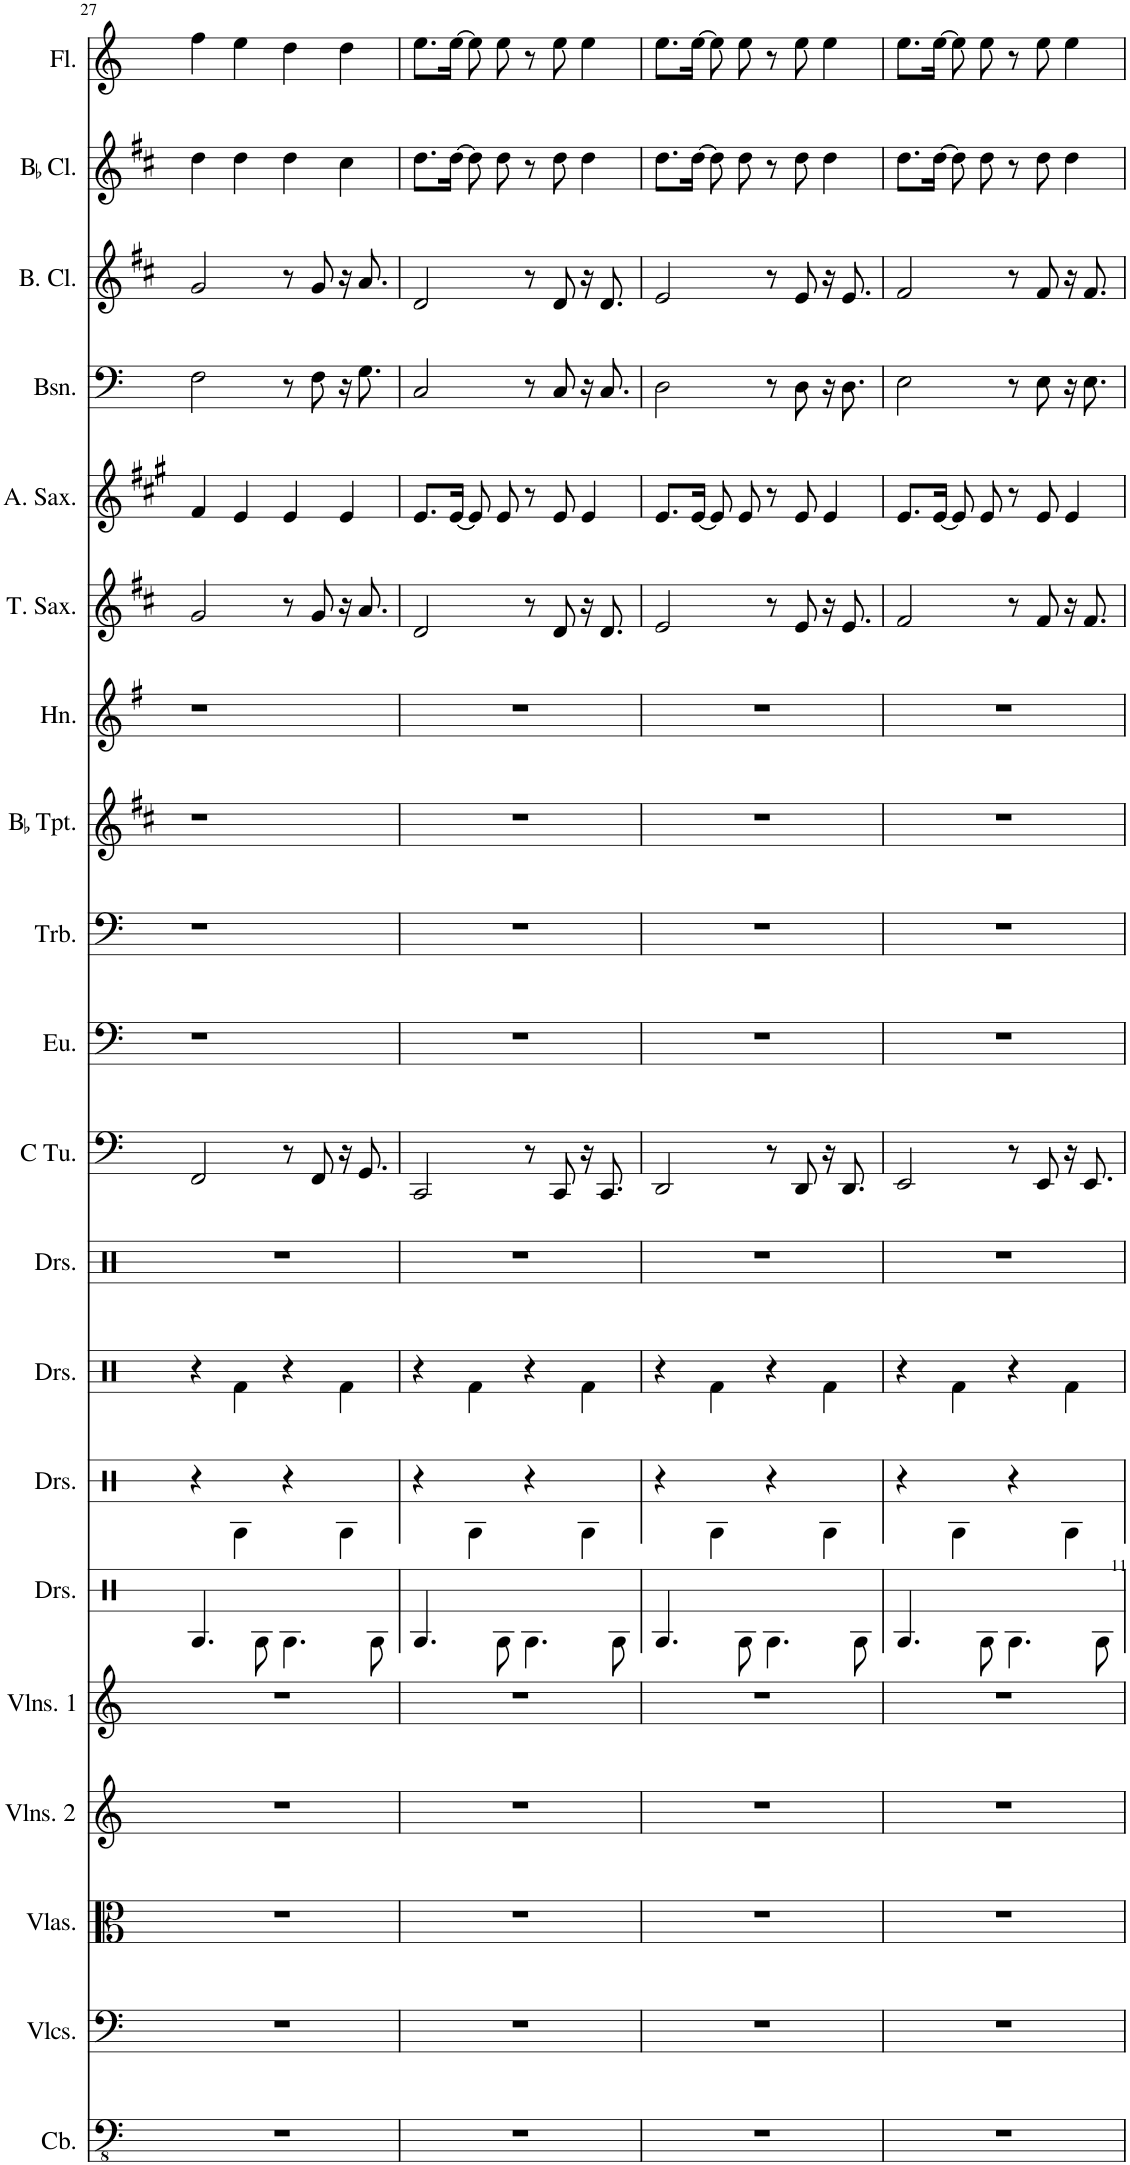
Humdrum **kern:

**kern	**kern	**kern	**kern	**kern	**kern	**kern	**kern	**kern	**kern	**kern	**kern	**kern	**kern	**kern	**kern	**kern	**kern	**kern	**kern
*part20	*part19	*part18	*part17	*part16	*part15	*part14	*part13	*part12	*part11	*part10	*part9	*part8	*part7	*part6	*part5	*part4	*part3	*part2	*part1
*staff20	*staff19	*staff18	*staff17	*staff16	*staff15	*staff14	*staff13	*staff12	*staff11	*staff10	*staff9	*staff8	*staff7	*staff6	*staff5	*staff4	*staff3	*staff2	*staff1
*I"Contrabass	*I"Violoncellos	*I"Violas	*I"Violins 2	*I"Violins 1	*I"Drumset 3 lines	*I"Drumset	*I"Drumset	*I"Drumset	*I"C Tuba	*I"Euphonium	*I"Trombone	*I"BaccidentalFlat Trumpet	*I"Horn	*I"Tenor Saxophone	*I"Alto Saxophone	*I"Bassoon	*I"Bass Clarinet	*I"BaccidentalFlat Clarinet	*I"Flute
*I'Cb.	*I'Vlcs.	*I'Vlas.	*I'Vlns. 2	*I'Vlns. 1	*I'Drs.	*I'Drs.	*I'Drs.	*I'Drs.	*I'C Tu.	*I'Eu.	*I'Trb.	*I'BaccidentalFlat Tpt.	*I'Hn.	*I'T. Sax.	*I'A. Sax.	*I'Bsn.	*I'B. Cl.	*I'BaccidentalFlat Cl.	*I'Fl.
!!LO:PB:g=z
*clefFv4	*clefF4	*clefC3	*clefG2	*clefG2	*clefX	*clefX	*clefX	*clefX	*clefF4	*clefF4	*clefF4	*clefG2	*clefG2	*clefG2	*clefG2	*clefF4	*clefG2	*clefG2	*clefG2
*Trd7c12	*	*	*	*	*	*	*	*	*	*	*	*Trd1c2	*Trd4c7	*Trd8c14	*Trd5c9	*	*Trd8c14	*Trd1c2	*
*k[]	*k[]	*k[]	*k[]	*k[]	*k[]	*k[]	*k[]	*k[]	*k[]	*k[]	*k[]	*k[f#c#]	*k[f#]	*k[f#c#]	*k[f#c#g#]	*k[]	*k[f#c#]	*k[f#c#]	*k[]
*M4/4	*M4/4	*M4/4	*M4/4	*M4/4	*	*M4/4	*M4/4	*M4/4	*M4/4	*M4/4	*M4/4	*M4/4	*M4/4	*M4/4	*M4/4	*M4/4	*M4/4	*M4/4	*M4/4
=27	=27	=27	=27	=27	=27	=27	=27	=27	=27	=27	=27	=27	=27	=27	=27	=27	=27	=27	=27
1r	1r	1r	1r	1r	4.Rd/	4r	4r	1r	2FF/	1r	1r	1r	1r	2g/	4f#/	2F\	2g/	4dd\	4ff\
.	.	.	.	.	.	4Rd\	4Rf\	.	.	.	.	.	.	.	4e/	.	.	4dd\	4ee\
.	.	.	.	.	8Rd\	.	.	.	.	.	.	.	.	.	.	.	.	.	.
.	.	.	.	.	4.Rd\	4r	4r	.	8r	.	.	.	.	8r	4e/	8r	8r	4dd\	4dd\
.	.	.	.	.	.	.	.	.	8FF/	.	.	.	.	8g/	.	8F\	8g/	.	.
.	.	.	.	.	.	4Rd\	4Rf\	.	16r	.	.	.	.	16r	4e/	16r	16r	4cc#\	4dd\
.	.	.	.	.	.	.	.	.	8.GG/	.	.	.	.	8.a/	.	8.G\	8.a/	.	.
.	.	.	.	.	8Rd\	.	.	.	.	.	.	.	.	.	.	.	.	.	.
=28	=28	=28	=28	=28	=28	=28	=28	=28	=28	=28	=28	=28	=28	=28	=28	=28	=28	=28	=28
1r	1r	1r	1r	1r	4.Rd/	4r	4r	1r	2CC/	1r	1r	1r	1r	2d/	8.e/L	2C/	2d/	8.dd\L	8.ee\L
.	.	.	.	.	.	.	.	.	.	.	.	.	.	.	[16e/Jk	.	.	[16dd\Jk	[16ee\Jk
.	.	.	.	.	.	4Rd\	4Rf\	.	.	.	.	.	.	.	8e/]	.	.	8dd\]	8ee\]
.	.	.	.	.	8Rd\	.	.	.	.	.	.	.	.	.	8e/	.	.	8dd\	8ee\
.	.	.	.	.	4.Rd\	4r	4r	.	8r	.	.	.	.	8r	8r	8r	8r	8r	8r
.	.	.	.	.	.	.	.	.	8CC/	.	.	.	.	8d/	8e/	8C/	8d/	8dd\	8ee\
.	.	.	.	.	.	4Rd\	4Rf\	.	16r	.	.	.	.	16r	4e/	16r	16r	4dd\	4ee\
.	.	.	.	.	.	.	.	.	8.CC/	.	.	.	.	8.d/	.	8.C/	8.d/	.	.
.	.	.	.	.	8Rd\	.	.	.	.	.	.	.	.	.	.	.	.	.	.
=29	=29	=29	=29	=29	=29	=29	=29	=29	=29	=29	=29	=29	=29	=29	=29	=29	=29	=29	=29
1r	1r	1r	1r	1r	4.Rd/	4r	4r	1r	2DD/	1r	1r	1r	1r	2e/	8.e/L	2D\	2e/	8.dd\L	8.ee\L
.	.	.	.	.	.	.	.	.	.	.	.	.	.	.	[16e/Jk	.	.	[16dd\Jk	[16ee\Jk
.	.	.	.	.	.	4Rd\	4Rf\	.	.	.	.	.	.	.	8e/]	.	.	8dd\]	8ee\]
.	.	.	.	.	8Rd\	.	.	.	.	.	.	.	.	.	8e/	.	.	8dd\	8ee\
.	.	.	.	.	4.Rd\	4r	4r	.	8r	.	.	.	.	8r	8r	8r	8r	8r	8r
.	.	.	.	.	.	.	.	.	8DD/	.	.	.	.	8e/	8e/	8D\	8e/	8dd\	8ee\
.	.	.	.	.	.	4Rd\	4Rf\	.	16r	.	.	.	.	16r	4e/	16r	16r	4dd\	4ee\
.	.	.	.	.	.	.	.	.	8.DD/	.	.	.	.	8.e/	.	8.D\	8.e/	.	.
.	.	.	.	.	8Rd\	.	.	.	.	.	.	.	.	.	.	.	.	.	.
=30	=30	=30	=30	=30	=30	=30	=30	=30	=30	=30	=30	=30	=30	=30	=30	=30	=30	=30	=30
1r	1r	1r	1r	1r	4.Rd/	4r	4r	1r	2EE/	1r	1r	1r	1r	2f#/	8.e/L	2E\	2f#/	8.dd\L	8.ee\L
.	.	.	.	.	.	.	.	.	.	.	.	.	.	.	[16e/Jk	.	.	[16dd\Jk	[16ee\Jk
.	.	.	.	.	.	4Rd\	4Rf\	.	.	.	.	.	.	.	8e/]	.	.	8dd\]	8ee\]
.	.	.	.	.	8Rd\	.	.	.	.	.	.	.	.	.	8e/	.	.	8dd\	8ee\
.	.	.	.	.	4.Rd\	4r	4r	.	8r	.	.	.	.	8r	8r	8r	8r	8r	8r
.	.	.	.	.	.	.	.	.	8EE/	.	.	.	.	8f#/	8e/	8E\	8f#/	8dd\	8ee\
.	.	.	.	.	.	4Rd\	4Rf\	.	16r	.	.	.	.	16r	4e/	16r	16r	4dd\	4ee\
.	.	.	.	.	.	.	.	.	8.EE/	.	.	.	.	8.f#/	.	8.E\	8.f#/	.	.
.	.	.	.	.	8Rd\	.	.	.	.	.	.	.	.	.	.	.	.	.	.
=	=	=	=	=	=	=	=	=	=	=	=	=	=	=	=	=	=	=	=
*-	*-	*-	*-	*-	*-	*-	*-	*-	*-	*-	*-	*-	*-	*-	*-	*-	*-	*-	*-
